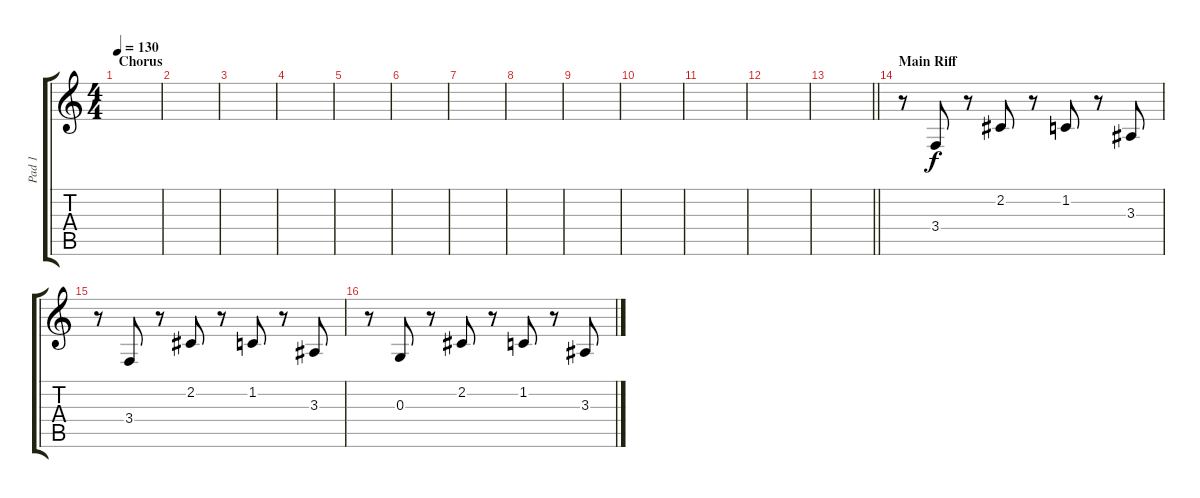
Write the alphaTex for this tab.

\track ("Pad 1" "Pad 1") {instrument pad8sweep}
\staff {score tabs}
\tuning (E4 B3 G3 D3 A2 E2) {hide}
\ts (4 4)
\section ("" "Chorus")
\tempo 130
\clef g2
\ks c
|
|
|
|
|
|
|
|
|
|
|
|
\barLineRight lightlight
|
\section ("" "Main Riff")
r.8 3.4.8 r.8 2.2.8 r.8 1.2.8 r.8 3.3.8 |
r.8 3.4.8 r.8 2.2.8 r.8 1.2.8 r.8 3.3.8 |
r.8 0.3.8 r.8 2.2.8 r.8 1.2.8 r.8 3.3.8
